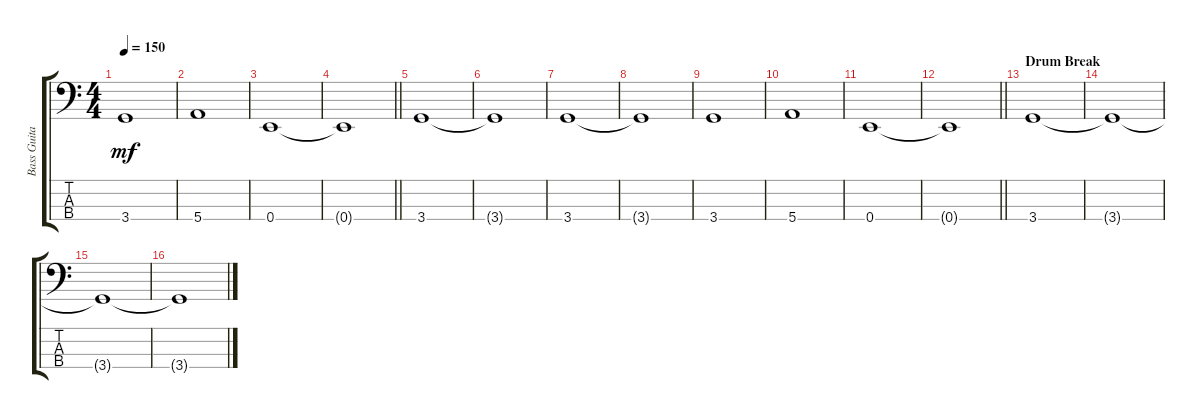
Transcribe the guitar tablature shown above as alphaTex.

\track ("Bass Guitar" "Bass Guita") {instrument electricbassfinger}
\staff {score tabs}
\tuning (G2 D2 A1 E1) {hide}
\ts (4 4)
\tempo 150
\clef f4
\ks c
3.4.1{dy mf} |
5.4.1 |
0.4.1 |
\barLineRight lightlight
0.4{t}.1 |
3.4.1 |
3.4{t}.1 |
3.4.1 |
3.4{t}.1 |
3.4.1 |
5.4.1 |
0.4.1 |
\barLineRight lightlight
0.4{t}.1 |
\section ("" "Drum Break")
3.4.1 |
3.4{t}.1{volume 0} |
3.4{t}.1 |
3.4{t}.1
